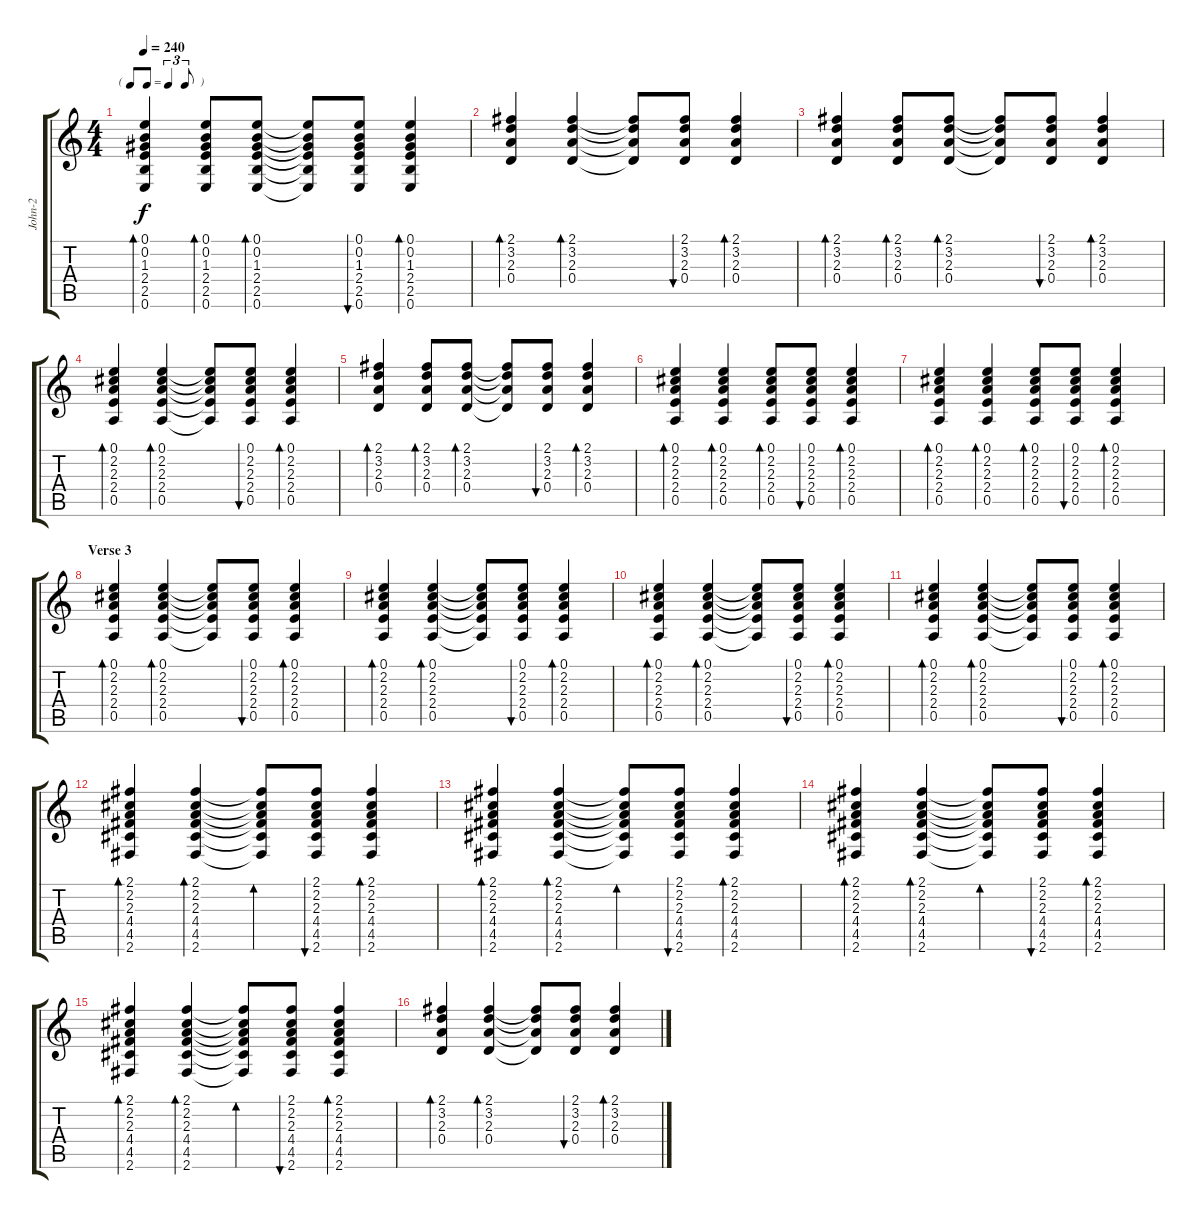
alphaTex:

\track ("John-2" "John-2") {instrument acousticguitarsteel}
\staff {score tabs}
\tuning (E4 B3 G3 D3 A2 E2) {hide}
\ts (4 4)
\tf triplet8th
\tempo 240
\clef g2
\ks c
(0.1 0.2 1.3 2.4 2.5 0.6).4{bd 60 dy f} (0.1 0.2 1.3 2.4 2.5 0.6).8{bd 60} (0.1 0.2 1.3 2.4 2.5 0.6).8{bd 60} (0.1{t} 0.2{t} 1.3{t} 2.4{t} 2.5{t} 0.6{t}).8 (0.1 0.2 1.3 2.4 2.5 0.6).8{bu 60} (0.1 0.2 1.3 2.4 2.5 0.6).4{bd 60} |
(2.1 3.2 2.3 0.4).4{bd 60} (2.1 3.2 2.3 0.4).4{bd 60} (2.1{t} 3.2{t} 2.3{t} 0.4{t}).8 (2.1 3.2 2.3 0.4).8{bu 60} (2.1 3.2 2.3 0.4).4{bd 60} |
(2.1 3.2 2.3 0.4).4{bd 60} (2.1 3.2 2.3 0.4).8{bd 60} (2.1 3.2 2.3 0.4).8{bd 60} (2.1{t} 3.2{t} 2.3{t} 0.4{t}).8 (2.1 3.2 2.3 0.4).8{bu 60} (2.1 3.2 2.3 0.4).4{bd 60} |
(0.1 2.2 2.3 2.4 0.5).4{bd 60} (0.1 2.2 2.3 2.4 0.5).4{bd 60} (0.1{t} 2.2{t} 2.3{t} 2.4{t} 0.5{t}).8 (0.1 2.2 2.3 2.4 0.5).8{bu 60} (0.1 2.2 2.3 2.4 0.5).4{bd 60} |
(2.1 3.2 2.3 0.4).4{bd 60} (2.1 3.2 2.3 0.4).8{bd 60} (2.1 3.2 2.3 0.4).8{bd 60} (2.1{t} 3.2{t} 2.3{t} 0.4{t}).8 (2.1 3.2 2.3 0.4).8{bu 60} (2.1 3.2 2.3 0.4).4{bd 60} |
(0.1 2.2 2.3 2.4 0.5).4{bd 60} (0.1 2.2 2.3 2.4 0.5).4{bd 60} (0.1 2.2 2.3 2.4 0.5).8{bd 60} (0.1 2.2 2.3 2.4 0.5).8{bu 60} (0.1 2.2 2.3 2.4 0.5).4{bd 60} |
(0.1 2.2 2.3 2.4 0.5).4{bd 60} (0.1 2.2 2.3 2.4 0.5).4{bd 60} (0.1 2.2 2.3 2.4 0.5).8{bd 60} (0.1 2.2 2.3 2.4 0.5).8{bu 60} (0.1 2.2 2.3 2.4 0.5).4{bd 60} |
\section ("" "Verse 3")
(0.1 2.2 2.3 2.4 0.5).4{bd 60} (0.1 2.2 2.3 2.4 0.5).4{bd 60} (0.1{t} 2.2{t} 2.3{t} 2.4{t} 0.5{t}).8 (0.1 2.2 2.3 2.4 0.5).8{bu 60} (0.1 2.2 2.3 2.4 0.5).4{bd 60} |
(0.1 2.2 2.3 2.4 0.5).4{bd 60} (0.1 2.2 2.3 2.4 0.5).4{bd 60} (0.1{t} 2.2{t} 2.3{t} 2.4{t} 0.5{t}).8 (0.1 2.2 2.3 2.4 0.5).8{bu 60} (0.1 2.2 2.3 2.4 0.5).4{bd 60} |
(0.1 2.2 2.3 2.4 0.5).4{bd 60} (0.1 2.2 2.3 2.4 0.5).4{bd 60} (0.1{t} 2.2{t} 2.3{t} 2.4{t} 0.5{t}).8 (0.1 2.2 2.3 2.4 0.5).8{bu 60} (0.1 2.2 2.3 2.4 0.5).4{bd 60} |
(0.1 2.2 2.3 2.4 0.5).4{bd 60} (0.1 2.2 2.3 2.4 0.5).4{bd 60} (0.1{t} 2.2{t} 2.3{t} 2.4{t} 0.5{t}).8 (0.1 2.2 2.3 2.4 0.5).8{bu 60} (0.1 2.2 2.3 2.4 0.5).4{bd 60} |
(2.1 2.2 2.3 4.4 4.5 2.6).4{bd 60} (2.1 2.2 2.3 4.4 4.5 2.6).4{bd 60} (2.1{t} 2.2{t} 2.3{t} 4.4{t} 4.5{t} 2.6{t}).8{bd 60} (2.1 2.2 2.3 4.4 4.5 2.6).8{bu 60} (2.1 2.2 2.3 4.4 4.5 2.6).4{bd 60} |
(2.1 2.2 2.3 4.4 4.5 2.6).4{bd 60} (2.1 2.2 2.3 4.4 4.5 2.6).4{bd 60} (2.1{t} 2.2{t} 2.3{t} 4.4{t} 4.5{t} 2.6{t}).8{bd 60} (2.1 2.2 2.3 4.4 4.5 2.6).8{bu 60} (2.1 2.2 2.3 4.4 4.5 2.6).4{bd 60} |
(2.1 2.2 2.3 4.4 4.5 2.6).4{bd 60} (2.1 2.2 2.3 4.4 4.5 2.6).4{bd 60} (2.1{t} 2.2{t} 2.3{t} 4.4{t} 4.5{t} 2.6{t}).8{bd 60} (2.1 2.2 2.3 4.4 4.5 2.6).8{bu 60} (2.1 2.2 2.3 4.4 4.5 2.6).4{bd 60} |
(2.1 2.2 2.3 4.4 4.5 2.6).4{bd 60} (2.1 2.2 2.3 4.4 4.5 2.6).4{bd 60} (2.1{t} 2.2{t} 2.3{t} 4.4{t} 4.5{t} 2.6{t}).8{bd 60} (2.1 2.2 2.3 4.4 4.5 2.6).8{bu 60} (2.1 2.2 2.3 4.4 4.5 2.6).4{bd 60} |
(2.1 3.2 2.3 0.4).4{bd 60} (2.1 3.2 2.3 0.4).4{bd 60} (2.1{t} 3.2{t} 2.3{t} 0.4{t}).8 (2.1 3.2 2.3 0.4).8{bu 60} (2.1 3.2 2.3 0.4).4{bd 60}
